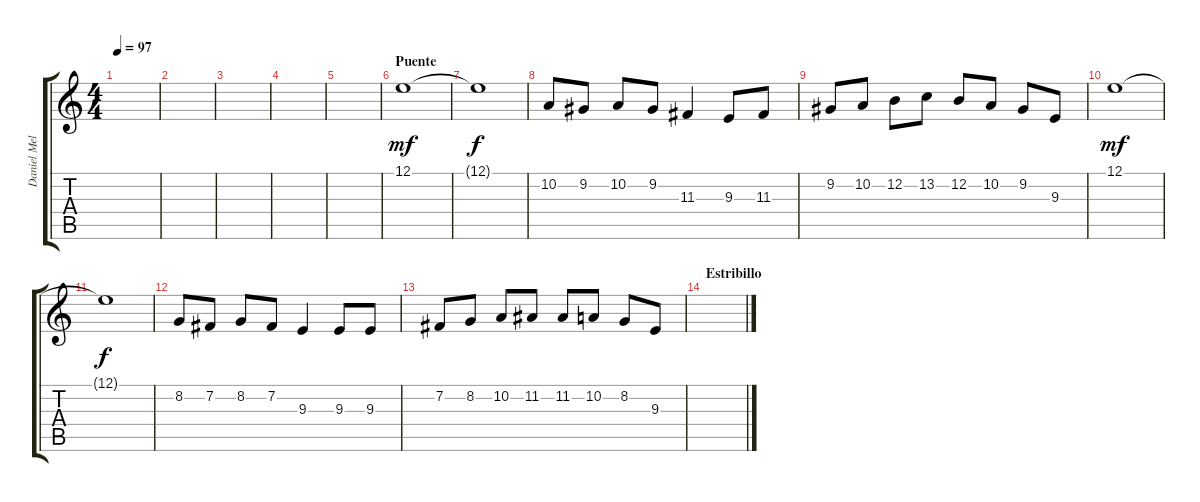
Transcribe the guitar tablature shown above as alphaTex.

\track ("Daniel Melero" "Daniel Mel") {instrument stringensemble1}
\staff {score tabs}
\tuning (E4 B3 G3 D3 A2 E2) {hide}
\ts (4 4)
\tempo 97
\clef g2
\ks c
|
|
|
|
|
\section ("" "Puente")
12.1.1{dy mf} |
12.1{t}.1{dy f} |
10.2.8 9.2.8 10.2.8 9.2.8 11.3.4 9.3.8 11.3.8 |
9.2.8 10.2.8 12.2.8 13.2.8 12.2.8 10.2.8 9.2.8 9.3.8 |
12.1.1{dy mf} |
12.1{t}.1{dy f} |
8.2.8 7.2.8 8.2.8 7.2.8 9.3.4 9.3.8 9.3.8 |
7.2.8 8.2.8 10.2.8 11.2.8 11.2.8 10.2.8 8.2.8 9.3.8 |
\section ("" "Estribillo")
